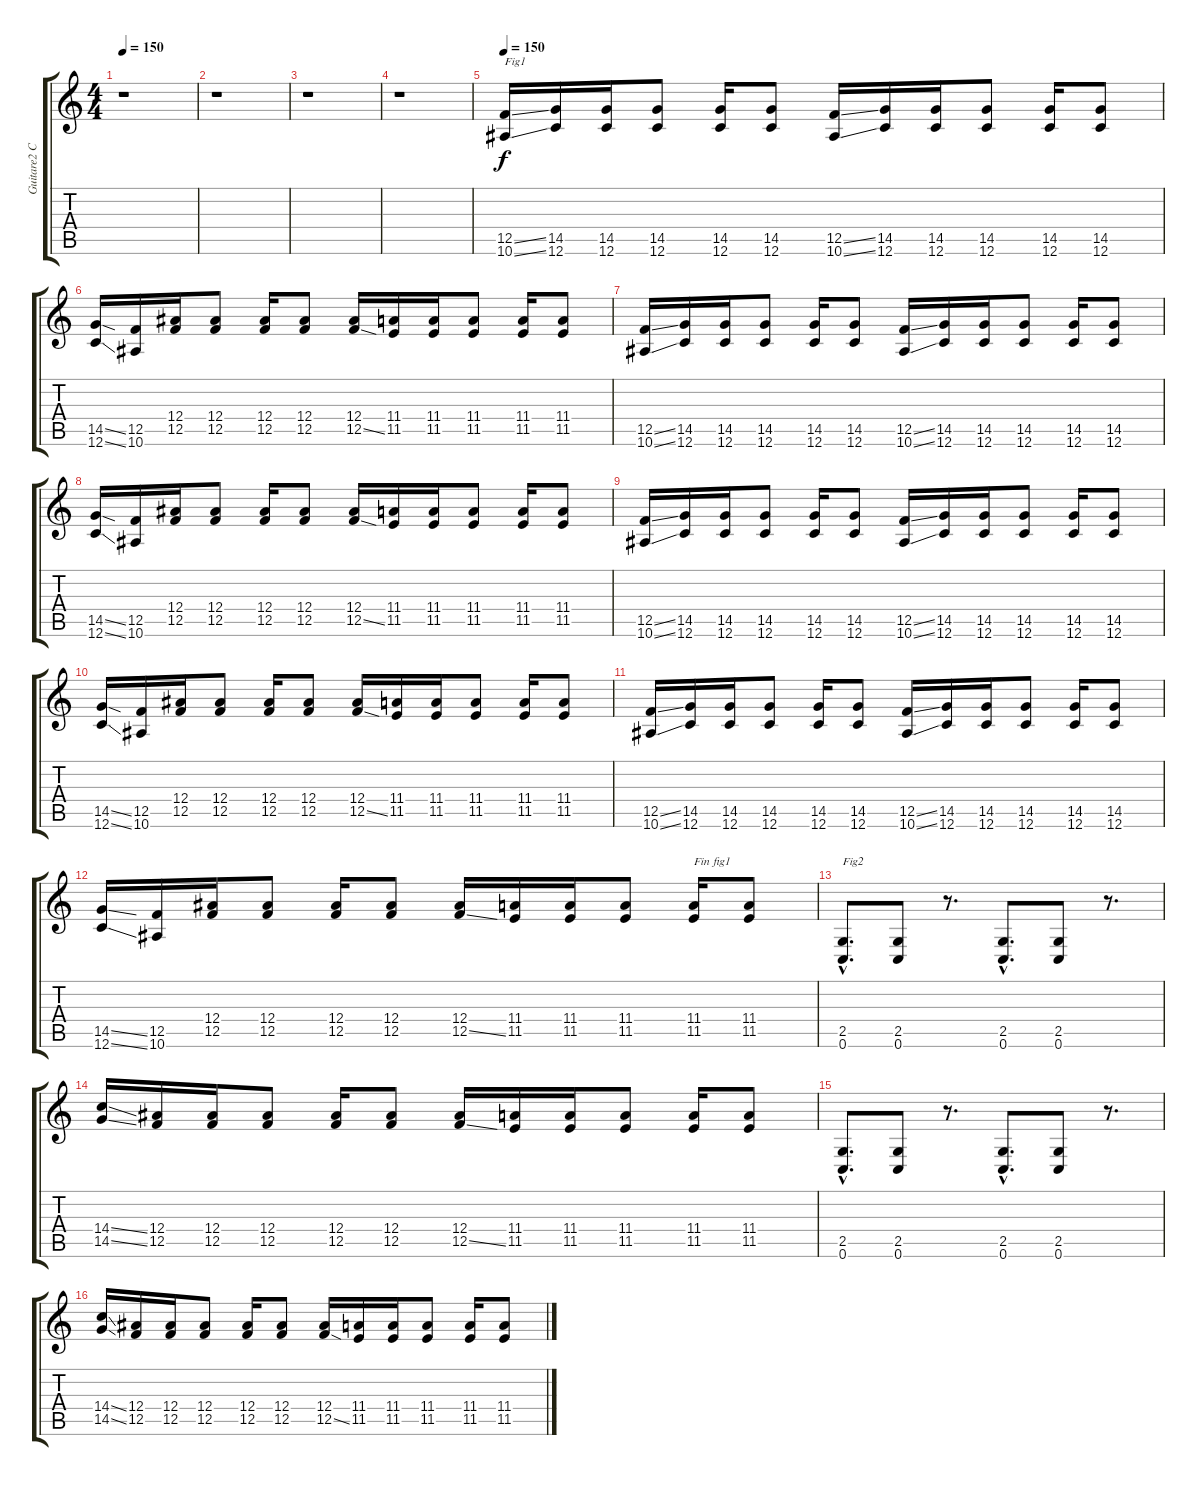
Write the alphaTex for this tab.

\track ("Guitare2 C" "Guitare2 C") {instrument distortionguitar}
\staff {score tabs}
\tuning (C4 G3 Eb3 Bb2 F2 C2) {hide}
\ts (4 4)
\tempo 150
\tempo 140
\tempo 150
\clef g2
\ks c
r.1{dy f instrument distortionguitar} |
r.1 |
r.1 |
r.1 |
\tempo 150
(12.5{ss} 10.6{ss}).16{txt "Fig1"} (14.5 12.6).16 (14.5 12.6).16 (14.5 12.6).8 (14.5 12.6).16 (14.5 12.6).8 (12.5{ss} 10.6{ss}).16 (14.5 12.6).16 (14.5 12.6).16 (14.5 12.6).8 (14.5 12.6).16 (14.5 12.6).8 |
(14.5{ss} 12.6{ss}).16 (12.5 10.6).16 (12.4 12.5).16 (12.4 12.5).8 (12.4 12.5).16 (12.4 12.5).8 (12.4 12.5{ss}).16 (11.4 11.5).16 (11.4 11.5).16 (11.4 11.5).8 (11.4 11.5).16 (11.4 11.5).8 |
(12.5{ss} 10.6{ss}).16 (14.5 12.6).16 (14.5 12.6).16 (14.5 12.6).8 (14.5 12.6).16 (14.5 12.6).8 (12.5{ss} 10.6{ss}).16 (14.5 12.6).16 (14.5 12.6).16 (14.5 12.6).8 (14.5 12.6).16 (14.5 12.6).8 |
(14.5{ss} 12.6{ss}).16 (12.5 10.6).16 (12.4 12.5).16 (12.4 12.5).8 (12.4 12.5).16 (12.4 12.5).8 (12.4 12.5{ss}).16 (11.4 11.5).16 (11.4 11.5).16 (11.4 11.5).8 (11.4 11.5).16 (11.4 11.5).8 |
(12.5{ss} 10.6{ss}).16 (14.5 12.6).16 (14.5 12.6).16 (14.5 12.6).8 (14.5 12.6).16 (14.5 12.6).8 (12.5{ss} 10.6{ss}).16 (14.5 12.6).16 (14.5 12.6).16 (14.5 12.6).8 (14.5 12.6).16 (14.5 12.6).8 |
(14.5{ss} 12.6{ss}).16 (12.5 10.6).16 (12.4 12.5).16 (12.4 12.5).8 (12.4 12.5).16 (12.4 12.5).8 (12.4 12.5{ss}).16 (11.4 11.5).16 (11.4 11.5).16 (11.4 11.5).8 (11.4 11.5).16 (11.4 11.5).8 |
(12.5{ss} 10.6{ss}).16 (14.5 12.6).16 (14.5 12.6).16 (14.5 12.6).8 (14.5 12.6).16 (14.5 12.6).8 (12.5{ss} 10.6{ss}).16 (14.5 12.6).16 (14.5 12.6).16 (14.5 12.6).8 (14.5 12.6).16 (14.5 12.6).8 |
(14.5{ss} 12.6{ss}).16 (12.5 10.6).16 (12.4 12.5).16 (12.4 12.5).8 (12.4 12.5).16 (12.4 12.5).8 (12.4 12.5{ss}).16 (11.4 11.5).16 (11.4 11.5).16 (11.4 11.5).8 (11.4 11.5).16{txt "Fin fig1"} (11.4 11.5).8 |
(2.5{hac} 0.6{hac}).8{d txt "Fig2"} (2.5 0.6).8 r.8{d} (2.5{hac} 0.6{hac}).8{d} (2.5 0.6).8 r.8{d} |
(14.4{ss} 14.5{ss}).16 (12.4 12.5).16 (12.4 12.5).16 (12.4 12.5).8 (12.4 12.5).16 (12.4 12.5).8 (12.4 12.5{ss}).16 (11.4 11.5).16 (11.4 11.5).16 (11.4 11.5).8 (11.4 11.5).16 (11.4 11.5).8 |
(2.5{hac} 0.6{hac}).8{d} (2.5 0.6).8 r.8{d} (2.5{hac} 0.6{hac}).8{d} (2.5 0.6).8 r.8{d} |
(14.4{ss} 14.5{ss}).16 (12.4 12.5).16 (12.4 12.5).16 (12.4 12.5).8 (12.4 12.5).16 (12.4 12.5).8 (12.4 12.5{ss}).16 (11.4 11.5).16 (11.4 11.5).16 (11.4 11.5).8 (11.4 11.5).16 (11.4 11.5).8
